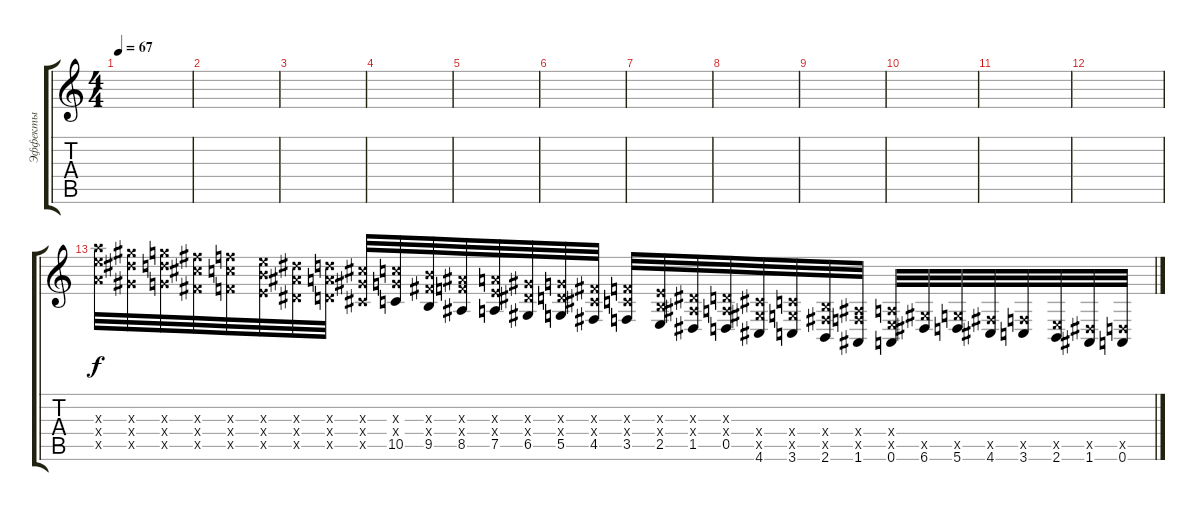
\track ("Эффекты" "Эффекты") {instrument gunshot}
\staff {score tabs}
\tuning (A4 E4 C4 G3 D3 A2) {hide}
\ts (4 4)
\tempo 67
\clef g2
\ks c
|
|
|
|
|
|
|
|
|
|
|
|
(21.3{x} 21.4{x} 19.5{x}).32{volume 3 balance 16 instrument gunshot} (20.3{x} 20.4{x} 18.5{x}).32 (19.3{x} 19.4{x} 17.5{x}).32 (18.3{x} 18.4{x} 16.5{x}).32 (17.3{x} 17.4{x} 15.5{x}).32 (16.3{x} 16.4{x} 14.5{x}).32 (15.3{x} 15.4{x} 13.5{x}).32 (14.3{x} 14.4{x} 12.5{x}).32 (13.3{x} 13.4{x} 11.5{x}).32 (12.3{x} 12.4{x} 10.5).32 (11.3{x} 11.4{x} 9.5).32 (10.3{x} 10.4{x} 8.5).32 (9.3{x} 9.4{x} 7.5).32 (8.3{x} 8.4{x} 6.5).32 (7.3{x} 7.4{x} 5.5).32 (6.3{x} 6.4{x} 4.5).32 (5.3{x} 5.4{x} 3.5).32 (4.3{x} 4.4{x} 2.5).32 (3.3{x} 3.4{x} 1.5).32 (2.3{x} 2.4{x} 0.5).32 (6.4{x} 6.5{x} 4.6).32 (5.4{x} 5.5{x} 3.6).32 (4.4{x} 4.5{x} 2.6).32 (3.4{x} 3.5{x} 1.6).32 (2.4{x} 2.5{x} 0.6).32 (6.5{x} 6.6).32 (5.5{x} 5.6).32 (4.5{x} 4.6).32 (3.5{x} 3.6).32 (2.5{x} 2.6).32 (1.5{x} 1.6).32 (0.5{x} 0.6).32
